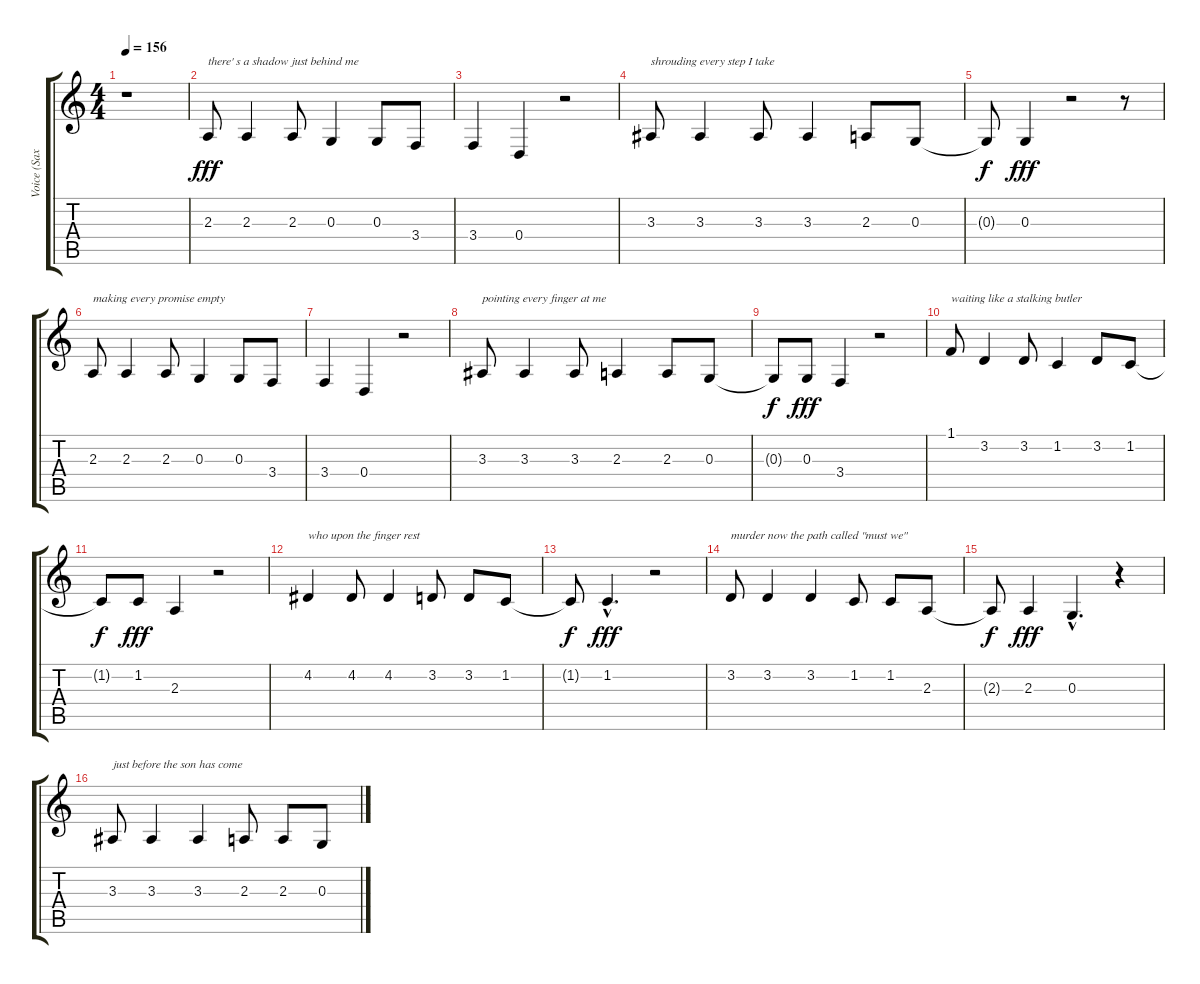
\track ("Voice (Sax 1)       " "Voice (Sax") {instrument altosax}
\staff {score tabs}
\tuning (E4 B3 G3 D3 A2 E2) {hide}
\ts (4 4)
\tempo 156
\clef g2
\ks c
r.1{dy fff} |
2.3.8{txt "there' s a shadow just behind me"} 2.3.4 2.3.8 0.3.4 0.3.8 3.4.8 |
3.4.4 0.4.4 r.2 |
3.3.8{txt "shrouding every step I take"} 3.3.4 3.3.8 3.3.4 2.3.8 0.3.8 |
0.3{t}.8{dy f} 0.3.4{dy fff} r.2 r.8 |
2.3.8{txt "making every promise empty"} 2.3.4 2.3.8 0.3.4 0.3.8 3.4.8 |
3.4.4 0.4.4 r.2 |
3.3.8{txt "pointing every finger at me"} 3.3.4 3.3.8 2.3.4 2.3.8 0.3.8 |
0.3{t}.8{dy f} 0.3.8{dy fff} 3.4.4 r.2 |
1.1.8{txt "waiting like a stalking butler"} 3.2.4 3.2.8 1.2.4 3.2.8 1.2.8 |
1.2{t}.8{dy f} 1.2.8{dy fff} 2.3.4 r.2 |
4.2.4{txt "who upon the finger rest"} 4.2.8 4.2.4 3.2.8 3.2.8 1.2.8 |
1.2{t}.8{dy f} 1.2{hac}.4{d dy fff} r.2 |
3.2.8{txt "murder now the path called \"must we\""} 3.2.4 3.2.4 1.2.8 1.2.8 2.3.8 |
2.3{t}.8{dy f} 2.3.4{dy fff} 0.3{hac}.4{d} r.4 |
3.3.8{txt "just before the son has come"} 3.3.4 3.3.4 2.3.8 2.3.8 0.3.8
